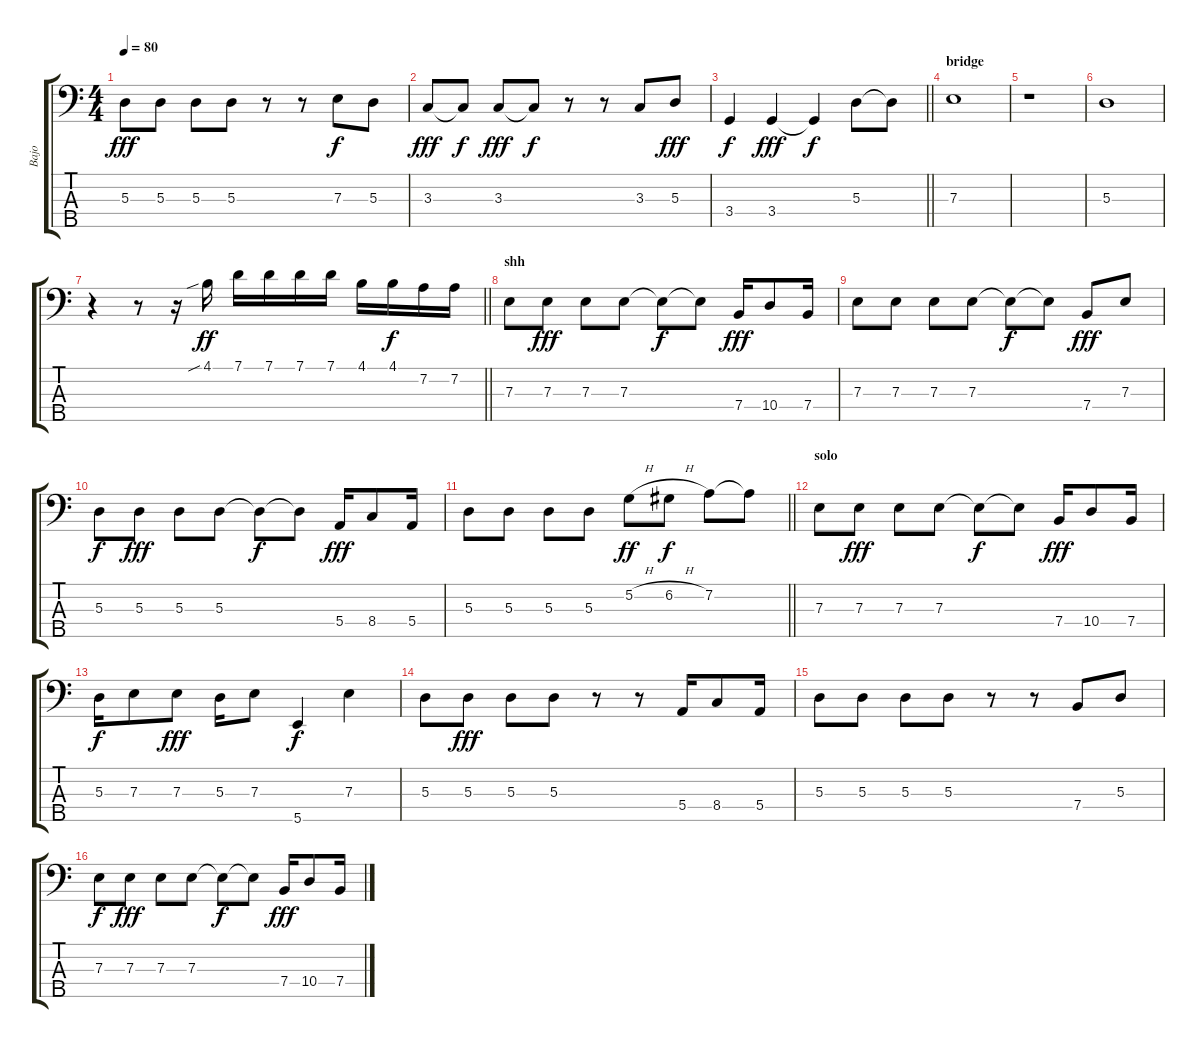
\track ("Bajo" "Bajo") {instrument electricbassfinger}
\staff {score tabs}
\tuning (G2 D2 A1 E1 B0) {hide}
\ts (4 4)
\tempo 80
\clef f4
\ks c
5.3.8{dy fff} 5.3.8 5.3.8 5.3.8 r.8 r.8 7.3.8{dy f} 5.3.8 |
3.3.8{dy fff} 3.3{t}.8{dy f} 3.3.8{dy fff} 3.3{t}.8{dy f} r.8 r.8 3.3.8 5.3.8{dy fff} |
\barLineRight lightlight
3.4.4{dy f} 3.4.4{dy fff} 3.4{t}.4{dy f} 5.3.8 5.3{t}.8 |
\section ("" "bridge")
7.3.1 |
r.1 |
5.3.1 |
\barLineRight lightlight
r.4 r.8 r.16 4.1{sib}.16{dy ff} 7.1.16 7.1.16 7.1.16 7.1.16 4.1.16 4.1.16{dy f} 7.2.16 7.2.16 |
\section ("" "shh")
7.3.8 7.3.8{dy fff} 7.3.8 7.3.8 7.3{t}.8{dy f} 7.3{t}.8 7.4.16{dy fff} 10.4.8 7.4.16 |
7.3.8 7.3.8 7.3.8 7.3.8 7.3{t}.8{dy f} 7.3{t}.8 7.4.8{dy fff} 7.3.8 |
5.3.8{dy f} 5.3.8{dy fff} 5.3.8 5.3.8 5.3{t}.8{dy f} 5.3{t}.8 5.4.16{dy fff} 8.4.8 5.4.16 |
\barLineRight lightlight
5.3.8 5.3.8 5.3.8 5.3.8 5.2{h}.8{dy ff} 6.2{h}.8{dy f} 7.2.8 7.2{t}.8 |
\section ("" "solo")
7.3.8 7.3.8{dy fff} 7.3.8 7.3.8 7.3{t}.8{dy f} 7.3{t}.8 7.4.16{dy fff} 10.4.8 7.4.16 |
5.3.16{dy f} 7.3.8 7.3.8{dy fff} 5.3.16 7.3.8 5.5.4{dy f} 7.3.4 |
5.3.8 5.3.8{dy fff} 5.3.8 5.3.8 r.8 r.8 5.4.16 8.4.8 5.4.16 |
5.3.8 5.3.8 5.3.8 5.3.8 r.8 r.8 7.4.8 5.3.8 |
7.3.8{dy f} 7.3.8{dy fff} 7.3.8 7.3.8 7.3{t}.8{dy f} 7.3{t}.8 7.4.16{dy fff} 10.4.8 7.4.16
